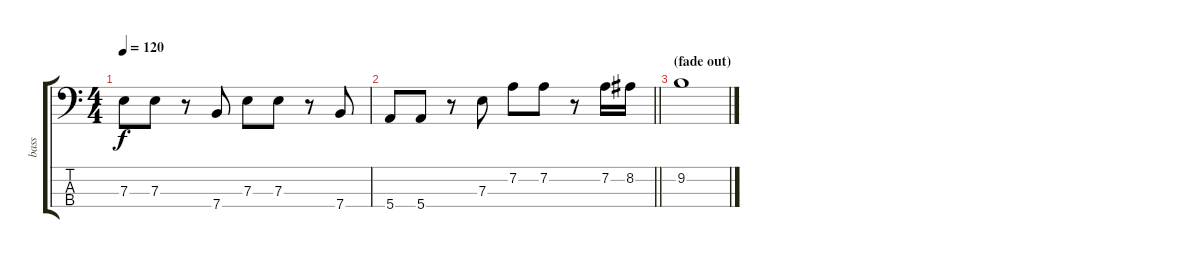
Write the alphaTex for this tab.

\track ("bass" "bass") {instrument electricbassfinger}
\staff {score tabs}
\tuning (G2 D2 A1 E1) {hide}
\ts (4 4)
\tempo 120
\clef f4
\ks c
7.3.8{dy f} 7.3.8 r.8 7.4.8 7.3.8 7.3.8 r.8 7.4.8 |
\barLineRight lightlight
5.4.8 5.4.8 r.8 7.3.8 7.2.8 7.2.8 r.8 7.2.16 8.2.16 |
\section ("" "(fade out)")
9.2.1
